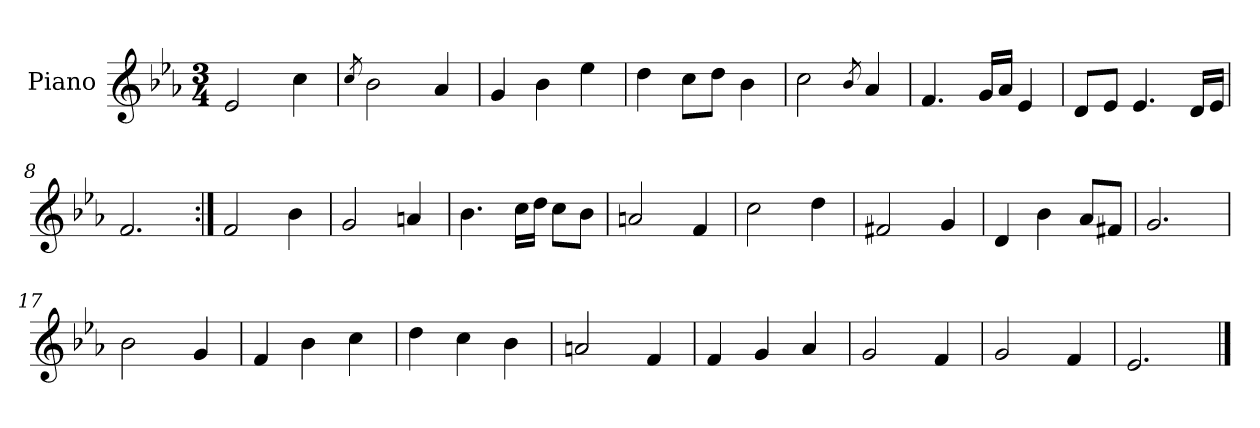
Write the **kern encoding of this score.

**kern
*part1
*staff1
*I"Piano
*I'Pno.
*clefG2
*k[b-e-a-]
*M3/4
=1
2e-/
4cc\
=2
8qcc/
2b-\
4a-/
=3
4g/
4b-\
4ee-\
=4
4dd\
8cc\L
8dd\J
4b-\
=5
2cc\
8qb-/
4a-/
=6
4.f/
16g/LL
16a-/JJ
4e-/
=7
8d/L
8e-/J
4.e-/
16d/LL
16e-/JJ
=8
2.f/
=9:|!
2f/
4b-\
=10
2g/
4an/
=11
4.b-\
16cc\LL
16dd\JJ
8cc\L
8b-\J
=12
2an/
4f/
=13
2cc\
4dd\
=14
2f#X/
4g/
=15
4d/
4b-\
8a-/L
8f#X/J
=16
2.g/
=17
2b-\
4g/
=18
4f/
4b-\
4cc\
=19
4dd\
4cc\
4b-\
=20
2an/
4f/
=21
4f/
4g/
4a-/
=22
2g/
4f/
=23
2g/
4f/
=24
2.e-/
==
*-
